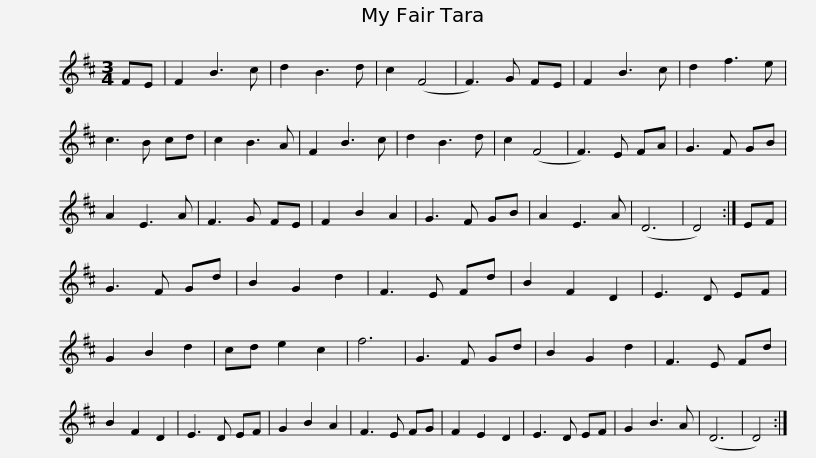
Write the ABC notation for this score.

X:1
L:1/8
M:3/4
I:linebreak $
K:D
V:1 treble
V:1
 FE | F2 B3 c | d2 B3 d | c2 (F4 | F3) G FE | %5
 F2 B3 c | d2 f3 e | c3 B cd | c2 B3 A | F2 B3 c | %10
 d2 B3 d | c2 (F4 |$ F3) E FA | G3 F GB | A2 E3 A | %15
 F3 G FE | F2 B2 A2 | G3 F GB | A2 E3 A | (D6 | %20
 D4) :| EF | G3 F Gd |$ B2 G2 d2 | F3 E Fd | %25
 B2 F2 D2 | E3 D EF | G2 B2 d2 | cd e2 c2 | f6 | %30
 G3 F Gd | B2 G2 d2 | F3 E Fd | B2 F2 D2 |$ E3 D EF | %35
 G2 B2 A2 | F3 E FG | F2 E2 D2 | E3 D EF | G2 B3 A | %40
 (D6 | D4) :| %42
